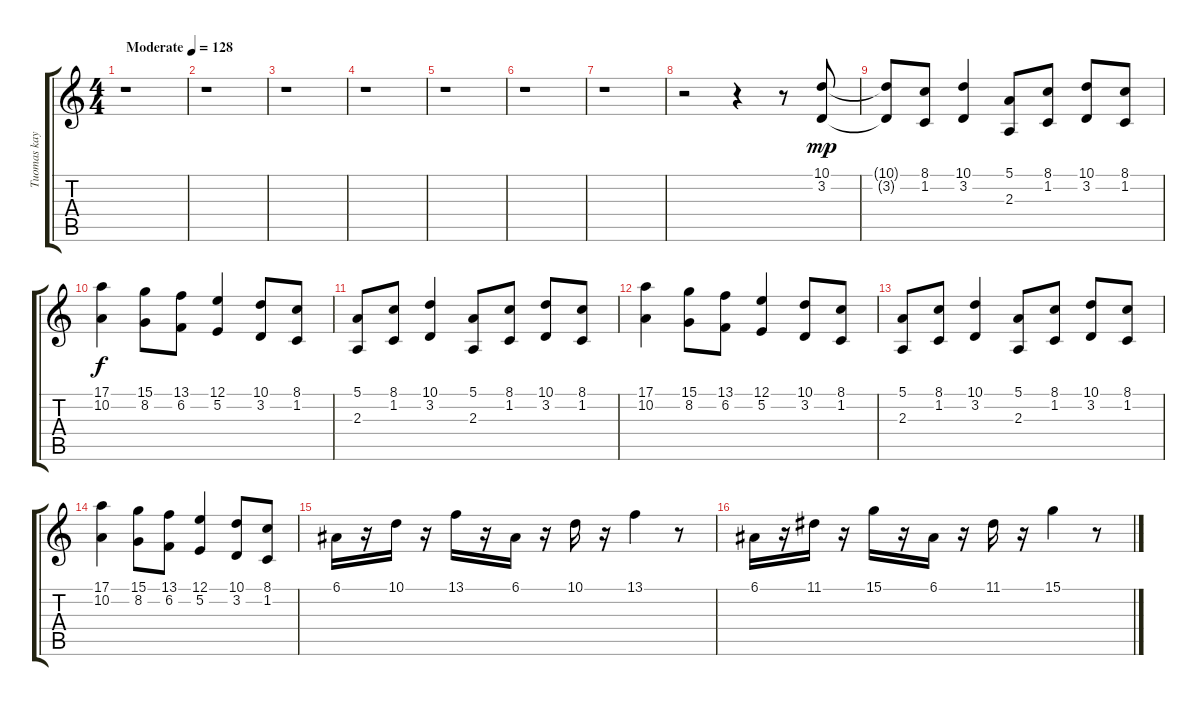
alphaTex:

\track ("Tuomas kayboard4" "Tuomas kay") {instrument stringensemble1}
\staff {score tabs}
\tuning (E4 B3 G3 D3 A2 E2) {hide}
\ts (4 4)
\tempo (128 "Moderate")
\clef g2
\ks c
r.1{dy mp instrument stringensemble1} |
r.1 |
r.1 |
r.1 |
r.1 |
r.1 |
r.1 |
r.2 r.4 r.8 (10.1 3.2).8 |
(10.1{t} 3.2{t}).8 (8.1 1.2).8 (10.1 3.2).4 (5.1 2.3).8 (8.1 1.2).8 (10.1 3.2).8 (8.1 1.2).8 |
(17.1 10.2).4{dy f} (15.1 8.2).8 (13.1 6.2).8 (12.1 5.2).4 (10.1 3.2).8 (8.1 1.2).8 |
(5.1 2.3).8 (8.1 1.2).8 (10.1 3.2).4 (5.1 2.3).8 (8.1 1.2).8 (10.1 3.2).8 (8.1 1.2).8 |
(17.1 10.2).4 (15.1 8.2).8 (13.1 6.2).8 (12.1 5.2).4 (10.1 3.2).8 (8.1 1.2).8 |
(5.1 2.3).8 (8.1 1.2).8 (10.1 3.2).4 (5.1 2.3).8 (8.1 1.2).8 (10.1 3.2).8 (8.1 1.2).8 |
(17.1 10.2).4 (15.1 8.2).8 (13.1 6.2).8 (12.1 5.2).4 (10.1 3.2).8 (8.1 1.2).8 |
6.1.16 r.16 10.1.16 r.16 13.1.16 r.16 6.1.16 r.16 10.1.16 r.16 13.1.4 r.8 |
6.1.16 r.16 11.1.16 r.16 15.1.16 r.16 6.1.16 r.16 11.1.16 r.16 15.1.4 r.8
